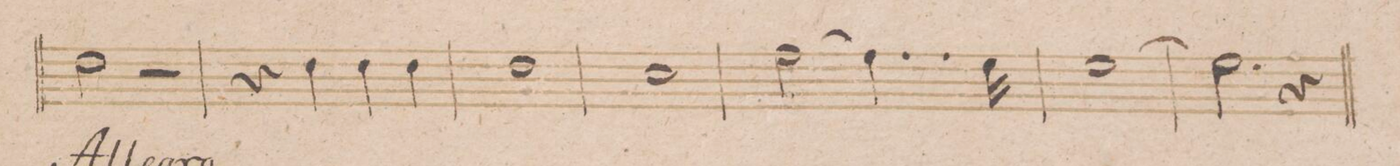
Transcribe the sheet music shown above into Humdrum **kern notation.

**kern	**dynam
*I"Oboe 1mo	*
*clefG2	*
*k[b-]	*
*met(c)	*
*M4/4	*
2dd\	.
2r	.
=7	=7
4r	.
4dd\	.
4dd\	.
4dd\	.
=8	=8
1dd\	.
=9	=9
1cc\	.
=10	=10
[2ff\	.
4..ff\]	.
16ee\	.
=11	=11
[1ee\	.
=12	=12
2.ee\]	.
4r	.
=13||	=13||
*-	*-
